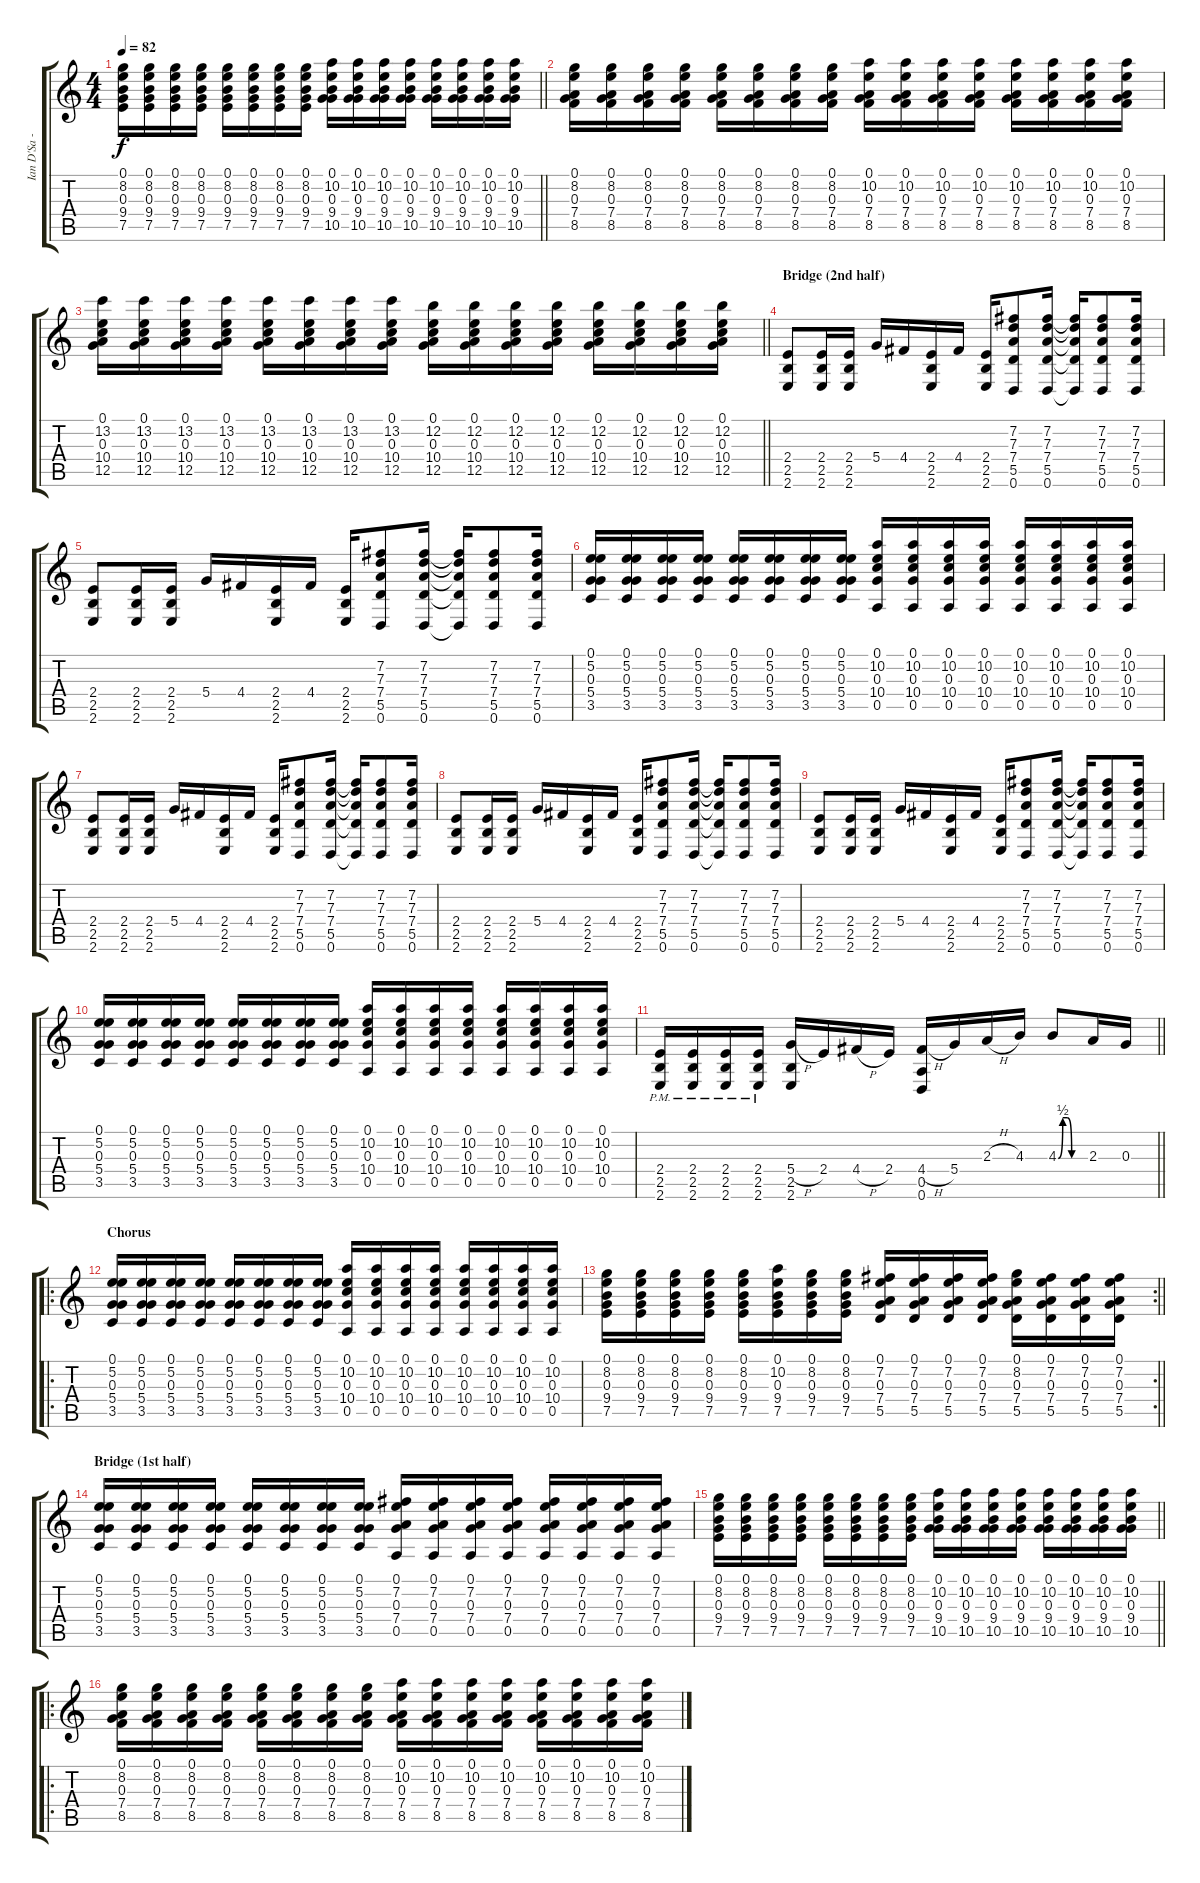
\track ("Ian D'Sa - Lead Guitar" "Ian D'Sa -") {instrument overdrivenguitar}
\staff {score tabs}
\tuning (E4 B3 G3 D3 A2 D2) {hide}
\ts (4 4)
\tempo 82
\clef g2
\barLineRight lightlight
\ks c
(0.1 8.2 0.3 9.4 7.5).16{dy f} (0.1 8.2 0.3 9.4 7.5).16 (0.1 8.2 0.3 9.4 7.5).16 (0.1 8.2 0.3 9.4 7.5).16 (0.1 8.2 0.3 9.4 7.5).16 (0.1 8.2 0.3 9.4 7.5).16 (0.1 8.2 0.3 9.4 7.5).16 (0.1 8.2 0.3 9.4 7.5).16 (0.1 10.2 0.3 9.4 10.5).16 (0.1 10.2 0.3 9.4 10.5).16 (0.1 10.2 0.3 9.4 10.5).16 (0.1 10.2 0.3 9.4 10.5).16 (0.1 10.2 0.3 9.4 10.5).16 (0.1 10.2 0.3 9.4 10.5).16 (0.1 10.2 0.3 9.4 10.5).16 (0.1 10.2 0.3 9.4 10.5).16 |
(0.1 8.2 0.3 7.4 8.5).16 (0.1 8.2 0.3 7.4 8.5).16 (0.1 8.2 0.3 7.4 8.5).16 (0.1 8.2 0.3 7.4 8.5).16 (0.1 8.2 0.3 7.4 8.5).16 (0.1 8.2 0.3 7.4 8.5).16 (0.1 8.2 0.3 7.4 8.5).16 (0.1 8.2 0.3 7.4 8.5).16 (0.1 10.2 0.3 7.4 8.5).16 (0.1 10.2 0.3 7.4 8.5).16 (0.1 10.2 0.3 7.4 8.5).16 (0.1 10.2 0.3 7.4 8.5).16 (0.1 10.2 0.3 7.4 8.5).16 (0.1 10.2 0.3 7.4 8.5).16 (0.1 10.2 0.3 7.4 8.5).16 (0.1 10.2 0.3 7.4 8.5).16 |
\barLineRight lightlight
(0.1 13.2 0.3 10.4 12.5).16 (0.1 13.2 0.3 10.4 12.5).16 (0.1 13.2 0.3 10.4 12.5).16 (0.1 13.2 0.3 10.4 12.5).16 (0.1 13.2 0.3 10.4 12.5).16 (0.1 13.2 0.3 10.4 12.5).16 (0.1 13.2 0.3 10.4 12.5).16 (0.1 13.2 0.3 10.4 12.5).16 (0.1 12.2 0.3 10.4 12.5).16 (0.1 12.2 0.3 10.4 12.5).16 (0.1 12.2 0.3 10.4 12.5).16 (0.1 12.2 0.3 10.4 12.5).16 (0.1 12.2 0.3 10.4 12.5).16 (0.1 12.2 0.3 10.4 12.5).16 (0.1 12.2 0.3 10.4 12.5).16 (0.1 12.2 0.3 10.4 12.5).16 |
\section ("" "Bridge (2nd half)")
(2.4 2.5 2.6).8 (2.4 2.5 2.6).16 (2.4 2.5 2.6).16 5.4.16 4.4.16 (2.4 2.5 2.6).16 4.4.16 (2.4 2.5 2.6).16 (7.2 7.3 7.4 5.5 0.6).8 (7.2 7.3 7.4 5.5 0.6).16 (7.2{t} 7.3{t} 7.4{t} 5.5{t} 0.6{t}).16 (7.2 7.3 7.4 5.5 0.6).8 (7.2 7.3 7.4 5.5 0.6).16 |
(2.4 2.5 2.6).8 (2.4 2.5 2.6).16 (2.4 2.5 2.6).16 5.4.16 4.4.16 (2.4 2.5 2.6).16 4.4.16 (2.4 2.5 2.6).16 (7.2 7.3 7.4 5.5 0.6).8 (7.2 7.3 7.4 5.5 0.6).16 (7.2{t} 7.3{t} 7.4{t} 5.5{t} 0.6{t}).16 (7.2 7.3 7.4 5.5 0.6).8 (7.2 7.3 7.4 5.5 0.6).16 |
(0.1 5.2 0.3 5.4 3.5).16 (0.1 5.2 0.3 5.4 3.5).16 (0.1 5.2 0.3 5.4 3.5).16 (0.1 5.2 0.3 5.4 3.5).16 (0.1 5.2 0.3 5.4 3.5).16 (0.1 5.2 0.3 5.4 3.5).16 (0.1 5.2 0.3 5.4 3.5).16 (0.1 5.2 0.3 5.4 3.5).16 (0.1 10.2 0.3 10.4 0.5).16 (0.1 10.2 0.3 10.4 0.5).16 (0.1 10.2 0.3 10.4 0.5).16 (0.1 10.2 0.3 10.4 0.5).16 (0.1 10.2 0.3 10.4 0.5).16 (0.1 10.2 0.3 10.4 0.5).16 (0.1 10.2 0.3 10.4 0.5).16 (0.1 10.2 0.3 10.4 0.5).16 |
(2.4 2.5 2.6).8 (2.4 2.5 2.6).16 (2.4 2.5 2.6).16 5.4.16 4.4.16 (2.4 2.5 2.6).16 4.4.16 (2.4 2.5 2.6).16 (7.2 7.3 7.4 5.5 0.6).8 (7.2 7.3 7.4 5.5 0.6).16 (7.2{t} 7.3{t} 7.4{t} 5.5{t} 0.6{t}).16 (7.2 7.3 7.4 5.5 0.6).8 (7.2 7.3 7.4 5.5 0.6).16 |
(2.4 2.5 2.6).8 (2.4 2.5 2.6).16 (2.4 2.5 2.6).16 5.4.16 4.4.16 (2.4 2.5 2.6).16 4.4.16 (2.4 2.5 2.6).16 (7.2 7.3 7.4 5.5 0.6).8 (7.2 7.3 7.4 5.5 0.6).16 (7.2{t} 7.3{t} 7.4{t} 5.5{t} 0.6{t}).16 (7.2 7.3 7.4 5.5 0.6).8 (7.2 7.3 7.4 5.5 0.6).16 |
(2.4 2.5 2.6).8 (2.4 2.5 2.6).16 (2.4 2.5 2.6).16 5.4.16 4.4.16 (2.4 2.5 2.6).16 4.4.16 (2.4 2.5 2.6).16 (7.2 7.3 7.4 5.5 0.6).8 (7.2 7.3 7.4 5.5 0.6).16 (7.2{t} 7.3{t} 7.4{t} 5.5{t} 0.6{t}).16 (7.2 7.3 7.4 5.5 0.6).8 (7.2 7.3 7.4 5.5 0.6).16 |
(0.1 5.2 0.3 5.4 3.5).16 (0.1 5.2 0.3 5.4 3.5).16 (0.1 5.2 0.3 5.4 3.5).16 (0.1 5.2 0.3 5.4 3.5).16 (0.1 5.2 0.3 5.4 3.5).16 (0.1 5.2 0.3 5.4 3.5).16 (0.1 5.2 0.3 5.4 3.5).16 (0.1 5.2 0.3 5.4 3.5).16 (0.1 10.2 0.3 10.4 0.5).16 (0.1 10.2 0.3 10.4 0.5).16 (0.1 10.2 0.3 10.4 0.5).16 (0.1 10.2 0.3 10.4 0.5).16 (0.1 10.2 0.3 10.4 0.5).16 (0.1 10.2 0.3 10.4 0.5).16 (0.1 10.2 0.3 10.4 0.5).16 (0.1 10.2 0.3 10.4 0.5).16 |
\barLineRight lightlight
(2.4{pm} 2.5 2.6).16 (2.4{pm} 2.5 2.6).16 (2.4{pm} 2.5 2.6).16 (2.4{pm} 2.5 2.6).16 (5.4{h} 2.5 2.6).16 2.4.16 4.4{h}.16 2.4.16 (4.4{h} 0.5 0.6).16 5.4.16 2.3{h}.16 4.3.16 4.3{be (custom 0 0 10 2 20 2 30 0 60 0)}.8 2.3.16 0.3.16 |
\ro
\section ("" "Chorus")
(0.1 5.2 0.3 5.4 3.5).16 (0.1 5.2 0.3 5.4 3.5).16 (0.1 5.2 0.3 5.4 3.5).16 (0.1 5.2 0.3 5.4 3.5).16 (0.1 5.2 0.3 5.4 3.5).16 (0.1 5.2 0.3 5.4 3.5).16 (0.1 5.2 0.3 5.4 3.5).16 (0.1 5.2 0.3 5.4 3.5).16 (0.1 10.2 0.3 10.4 0.5).16 (0.1 10.2 0.3 10.4 0.5).16 (0.1 10.2 0.3 10.4 0.5).16 (0.1 10.2 0.3 10.4 0.5).16 (0.1 10.2 0.3 10.4 0.5).16 (0.1 10.2 0.3 10.4 0.5).16 (0.1 10.2 0.3 10.4 0.5).16 (0.1 10.2 0.3 10.4 0.5).16 |
\rc 2
\barLineRight lightlight
(0.1 8.2 0.3 9.4 7.5).16 (0.1 8.2 0.3 9.4 7.5).16 (0.1 8.2 0.3 9.4 7.5).16 (0.1 8.2 0.3 9.4 7.5).16 (0.1 8.2 0.3 9.4 7.5).16 (0.1 10.2 0.3 9.4 7.5).16 (0.1 8.2 0.3 9.4 7.5).16 (0.1 8.2 0.3 9.4 7.5).16 (0.1 7.2 0.3 7.4 5.5).16 (0.1 7.2 0.3 7.4 5.5).16 (0.1 7.2 0.3 7.4 5.5).16 (0.1 7.2 0.3 7.4 5.5).16 (0.1 8.2 0.3 7.4 5.5).16 (0.1 7.2 0.3 7.4 5.5).16 (0.1 7.2 0.3 7.4 5.5).16 (0.1 7.2 0.3 7.4 5.5).16 |
\section ("" "Bridge (1st half)")
(0.1 5.2 0.3 5.4 3.5).16 (0.1 5.2 0.3 5.4 3.5).16 (0.1 5.2 0.3 5.4 3.5).16 (0.1 5.2 0.3 5.4 3.5).16 (0.1 5.2 0.3 5.4 3.5).16 (0.1 5.2 0.3 5.4 3.5).16 (0.1 5.2 0.3 5.4 3.5).16 (0.1 5.2 0.3 5.4 3.5).16 (0.1 7.2 0.3 7.4 0.5).16 (0.1 7.2 0.3 7.4 0.5).16 (0.1 7.2 0.3 7.4 0.5).16 (0.1 7.2 0.3 7.4 0.5).16 (0.1 7.2 0.3 7.4 0.5).16 (0.1 7.2 0.3 7.4 0.5).16 (0.1 7.2 0.3 7.4 0.5).16 (0.1 7.2 0.3 7.4 0.5).16 |
\barLineRight lightlight
(0.1 8.2 0.3 9.4 7.5).16 (0.1 8.2 0.3 9.4 7.5).16 (0.1 8.2 0.3 9.4 7.5).16 (0.1 8.2 0.3 9.4 7.5).16 (0.1 8.2 0.3 9.4 7.5).16 (0.1 8.2 0.3 9.4 7.5).16 (0.1 8.2 0.3 9.4 7.5).16 (0.1 8.2 0.3 9.4 7.5).16 (0.1 10.2 0.3 9.4 10.5).16 (0.1 10.2 0.3 9.4 10.5).16 (0.1 10.2 0.3 9.4 10.5).16 (0.1 10.2 0.3 9.4 10.5).16 (0.1 10.2 0.3 9.4 10.5).16 (0.1 10.2 0.3 9.4 10.5).16 (0.1 10.2 0.3 9.4 10.5).16 (0.1 10.2 0.3 9.4 10.5).16 |
\ro
(0.1 8.2 0.3 7.4 8.5).16 (0.1 8.2 0.3 7.4 8.5).16 (0.1 8.2 0.3 7.4 8.5).16 (0.1 8.2 0.3 7.4 8.5).16 (0.1 8.2 0.3 7.4 8.5).16 (0.1 8.2 0.3 7.4 8.5).16 (0.1 8.2 0.3 7.4 8.5).16 (0.1 8.2 0.3 7.4 8.5).16 (0.1 10.2 0.3 7.4 8.5).16 (0.1 10.2 0.3 7.4 8.5).16 (0.1 10.2 0.3 7.4 8.5).16 (0.1 10.2 0.3 7.4 8.5).16 (0.1 10.2 0.3 7.4 8.5).16 (0.1 10.2 0.3 7.4 8.5).16 (0.1 10.2 0.3 7.4 8.5).16 (0.1 10.2 0.3 7.4 8.5).16
